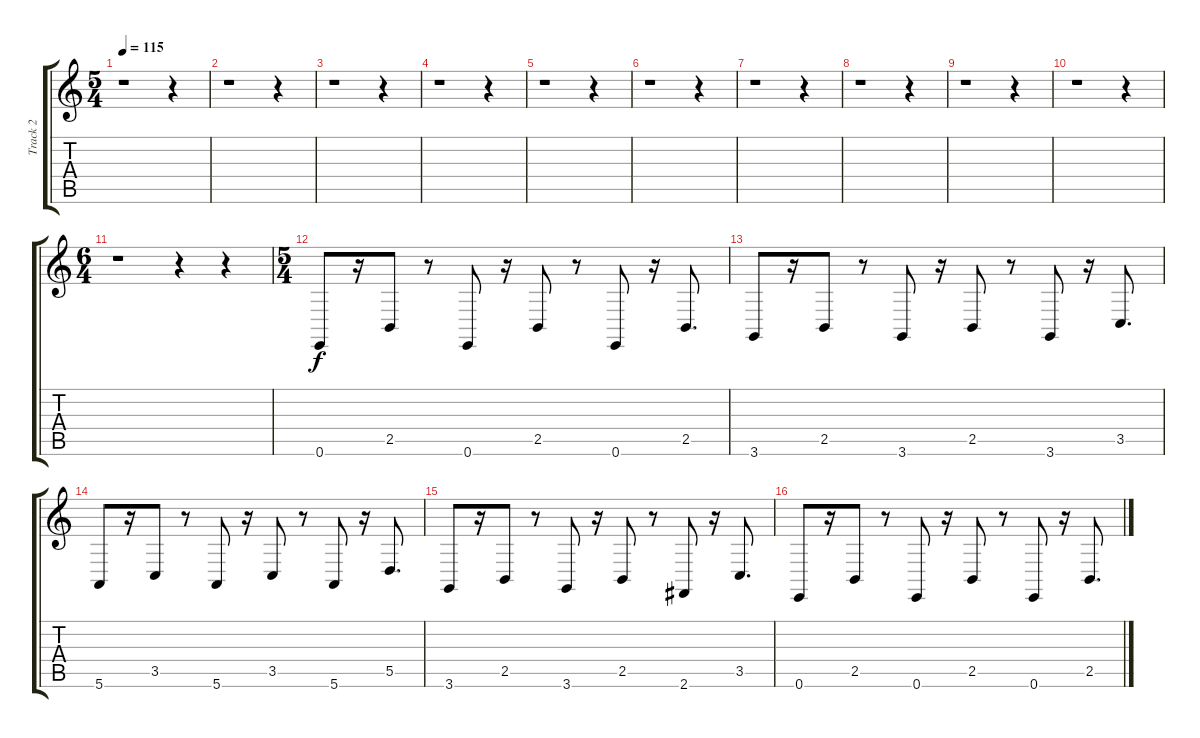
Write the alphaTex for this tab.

\track ("Track 2" "Track 2") {instrument marimba}
\staff {score tabs}
\tuning (E4 B3 G3 D3 A2 E2) {hide}
\ts (5 4)
\tempo 115
\clef g2
\ks c
r.1{dy f} r.4 |
r.1 r.4 |
r.1 r.4 |
r.1 r.4 |
r.1 r.4 |
r.1 r.4 |
r.1 r.4 |
r.1 r.4 |
r.1 r.4 |
r.1 r.4 |
\ts (6 4)
r.1 r.4 r.4 |
\ts (5 4)
0.6.8 r.16 2.5.8 r.8 0.6.8 r.16 2.5.8 r.8 0.6.8 r.16 2.5.8{d} |
3.6.8 r.16 2.5.8 r.8 3.6.8 r.16 2.5.8 r.8 3.6.8 r.16 3.5.8{d} |
5.6.8 r.16 3.5.8 r.8 5.6.8 r.16 3.5.8 r.8 5.6.8 r.16 5.5.8{d} |
3.6.8 r.16 2.5.8 r.8 3.6.8 r.16 2.5.8 r.8 2.6.8 r.16 3.5.8{d} |
0.6.8 r.16 2.5.8 r.8 0.6.8 r.16 2.5.8 r.8 0.6.8 r.16 2.5.8{d}
